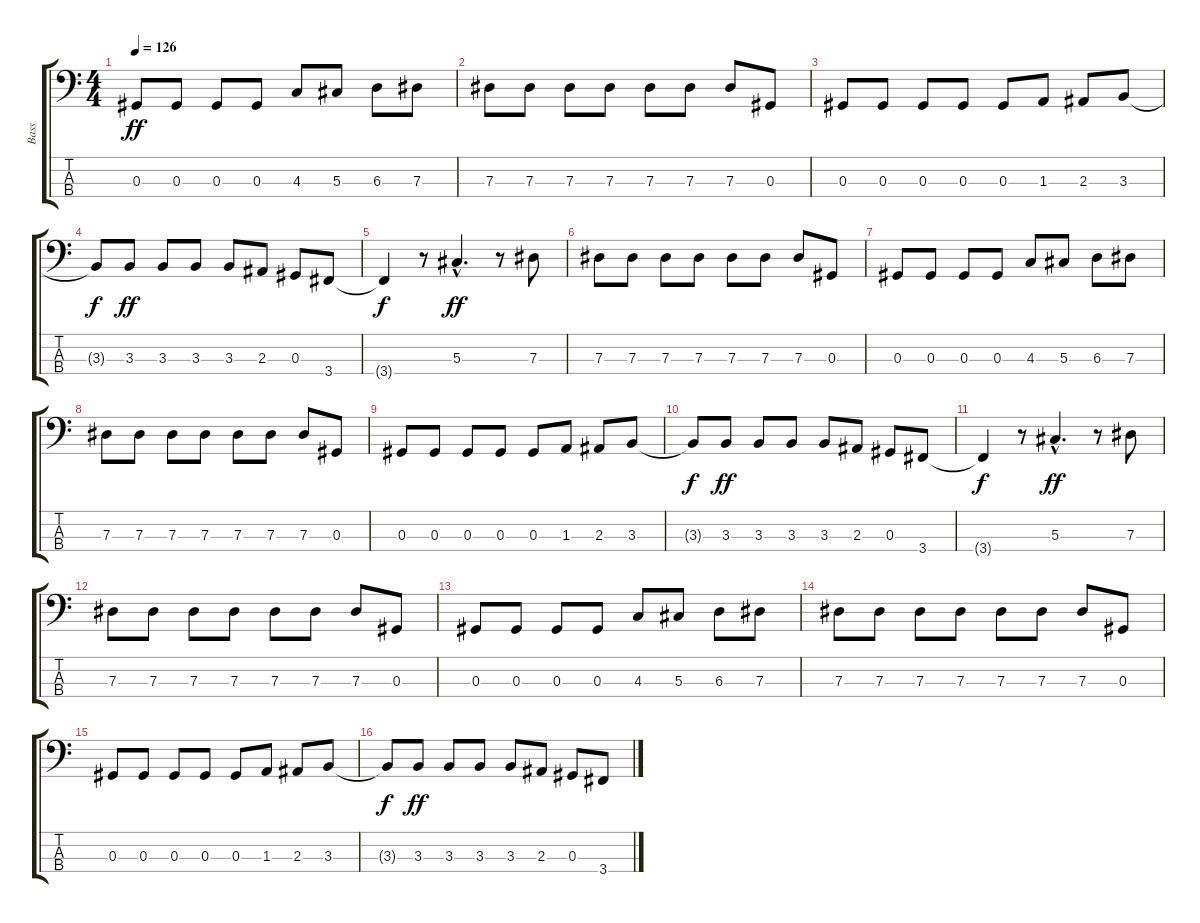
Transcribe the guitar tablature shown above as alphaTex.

\track ("Bass" "Bass") {instrument electricbasspick}
\staff {score tabs}
\tuning (Gb2 Db2 Ab1 Eb1) {hide}
\ts (4 4)
\tempo 126
\clef f4
\ks c
0.3.8{dy ff} 0.3.8 0.3.8 0.3.8 4.3.8 5.3.8 6.3.8 7.3.8 |
7.3.8 7.3.8 7.3.8 7.3.8 7.3.8 7.3.8 7.3.8 0.3.8 |
0.3.8 0.3.8 0.3.8 0.3.8 0.3.8 1.3.8 2.3.8 3.3.8 |
3.3{t}.8{dy f} 3.3.8{dy ff} 3.3.8 3.3.8 3.3.8 2.3.8 0.3.8 3.4.8 |
3.4{t}.4{dy f} r.8 5.3{hac}.4{d dy ff} r.8 7.3.8 |
7.3.8 7.3.8 7.3.8 7.3.8 7.3.8 7.3.8 7.3.8 0.3.8 |
0.3.8 0.3.8 0.3.8 0.3.8 4.3.8 5.3.8 6.3.8 7.3.8 |
7.3.8 7.3.8 7.3.8 7.3.8 7.3.8 7.3.8 7.3.8 0.3.8 |
0.3.8 0.3.8 0.3.8 0.3.8 0.3.8 1.3.8 2.3.8 3.3.8 |
3.3{t}.8{dy f} 3.3.8{dy ff} 3.3.8 3.3.8 3.3.8 2.3.8 0.3.8 3.4.8 |
3.4{t}.4{dy f} r.8 5.3{hac}.4{d dy ff} r.8 7.3.8 |
7.3.8 7.3.8 7.3.8 7.3.8 7.3.8 7.3.8 7.3.8 0.3.8 |
0.3.8 0.3.8 0.3.8 0.3.8 4.3.8 5.3.8 6.3.8 7.3.8 |
7.3.8 7.3.8 7.3.8 7.3.8 7.3.8 7.3.8 7.3.8 0.3.8 |
0.3.8 0.3.8 0.3.8 0.3.8 0.3.8 1.3.8 2.3.8 3.3.8 |
3.3{t}.8{dy f} 3.3.8{dy ff} 3.3.8 3.3.8 3.3.8 2.3.8 0.3.8 3.4.8
